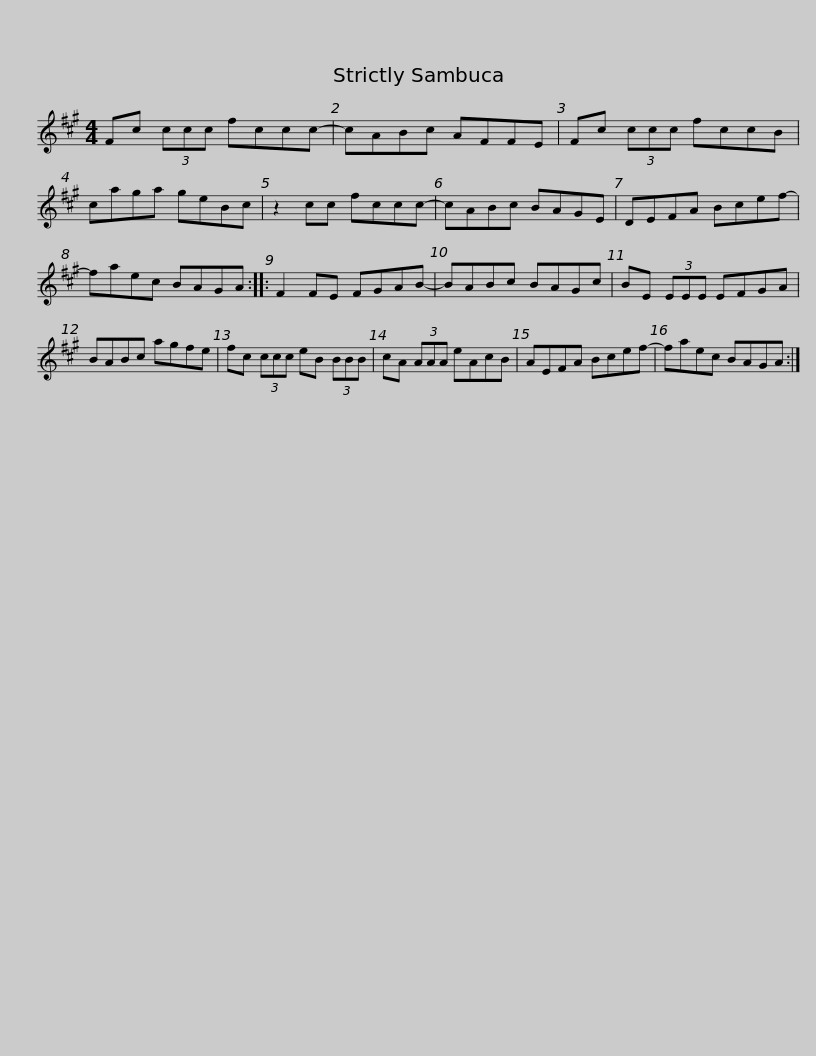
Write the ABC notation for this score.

X:1
L:1/8
M:4/4
I:linebreak $
K:A
V:1 treble
V:1
 Fc (3ccc fccc- | cABc AFFE | Fc (3ccc fccB | caga geBc | z2 cc fccc- |$ %5
 cABc BAGE | DEFA Bcef- | faec BAGA :: F2 FE FGAB- | BABc BAGc |$ %10
 BE (3EEE EFGA | BABc agfe | fc (3ccc eB (3BBB | cA (3AAA eAcB | AEFA Bcef- |$ %15
 faec BAGA :| %16
